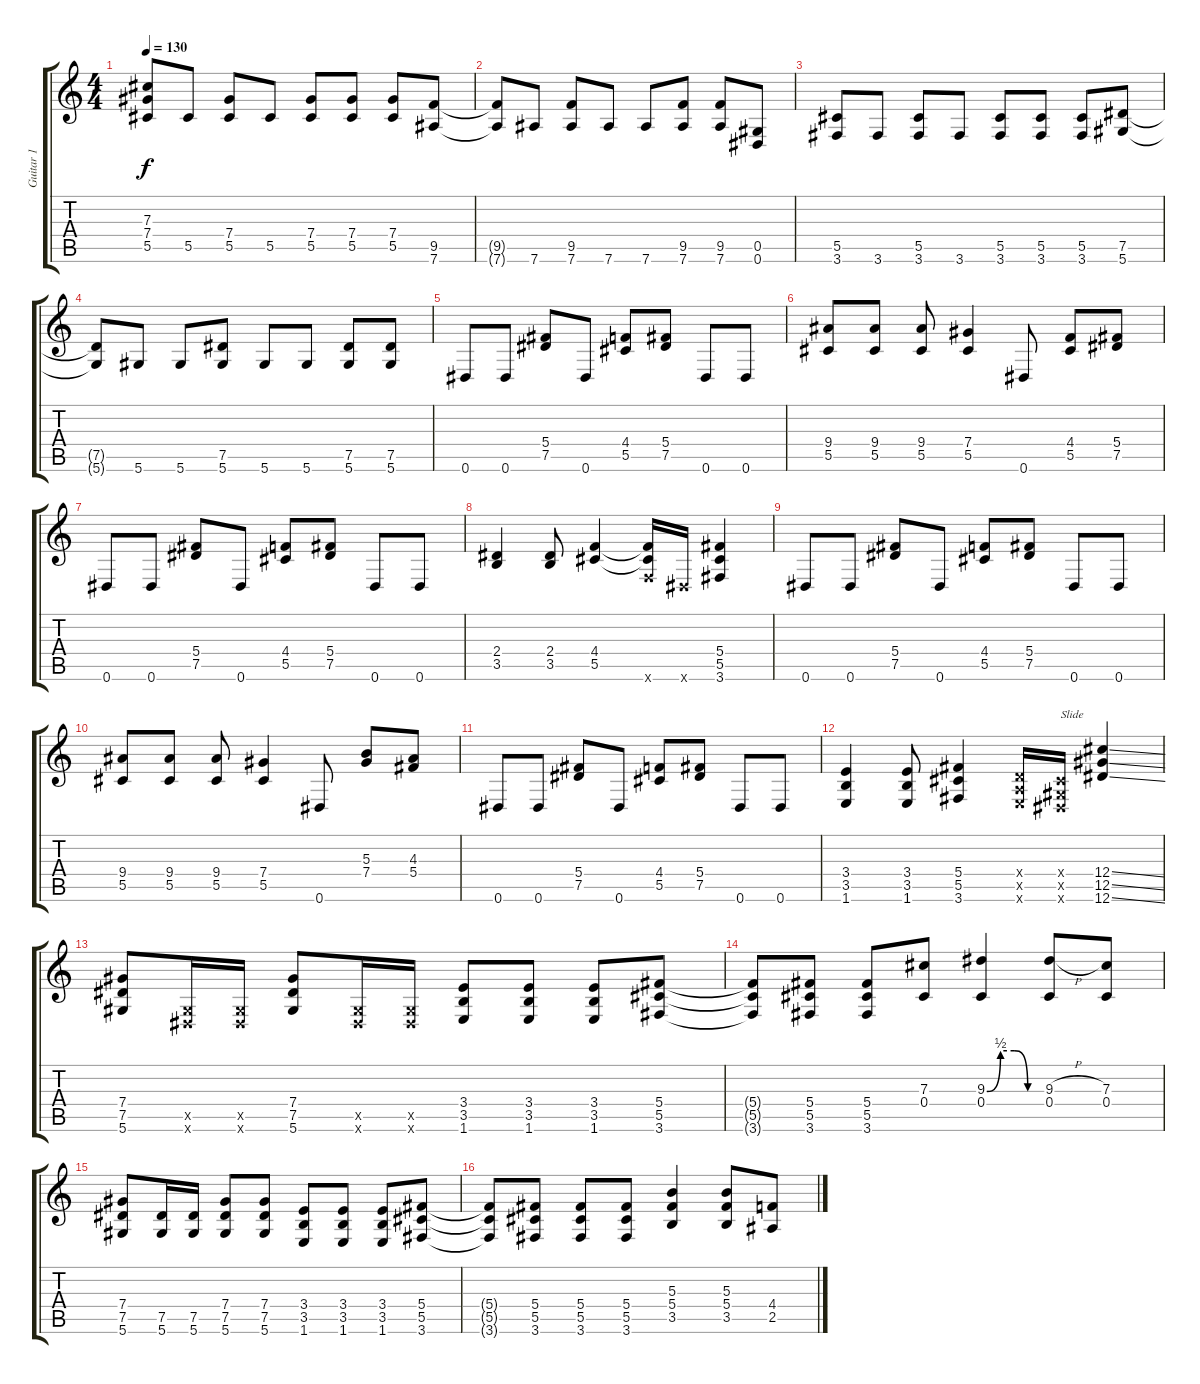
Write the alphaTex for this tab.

\track ("Guitar 1" "Guitar 1") {instrument distortionguitar}
\staff {score tabs}
\tuning (Eb4 Bb3 Gb3 Db3 Ab2 Eb2) {hide}
\ts (4 4)
\tempo 130
\clef g2
\ks c
(7.3 7.4 5.5).8{dy f} 5.5.8 (7.4 5.5).8 5.5.8 (7.4 5.5).8 (7.4 5.5).8 (7.4 5.5).8 (9.5 7.6).8 |
(9.5{t} 7.6{t}).8 7.6.8 (9.5 7.6).8 7.6.8 7.6.8 (9.5 7.6).8 (9.5 7.6).8 (0.5 0.6).8 |
(5.5 3.6).8 3.6.8 (5.5 3.6).8 3.6.8 (5.5 3.6).8 (5.5 3.6).8 (5.5 3.6).8 (7.5 5.6).8 |
(7.5{t} 5.6{t}).8 5.6.8 5.6.8 (7.5 5.6).8 5.6.8 5.6.8 (7.5 5.6).8 (7.5 5.6).8 |
0.6.8 0.6.8 (5.4 7.5).8 0.6.8 (4.4 5.5).8 (5.4 7.5).8 0.6.8 0.6.8 |
(9.4 5.5).8 (9.4 5.5).8 (9.4 5.5).8 (7.4 5.5).4 0.6.8 (4.4 5.5).8 (5.4 7.5).8 |
0.6.8 0.6.8 (5.4 7.5).8 0.6.8 (4.4 5.5).8 (5.4 7.5).8 0.6.8 0.6.8 |
(2.4 3.5).4 (2.4 3.5).8 (4.4 5.5).4 (4.4{t} 5.5{t} 2.6{x}).16 0.6{x}.16 (5.4 5.5 3.6).4 |
0.6.8 0.6.8 (5.4 7.5).8 0.6.8 (4.4 5.5).8 (5.4 7.5).8 0.6.8 0.6.8 |
(9.4 5.5).8 (9.4 5.5).8 (9.4 5.5).8 (7.4 5.5).4 0.6.8 (5.3 7.4).8 (4.3 5.4).8 |
0.6.8 0.6.8 (5.4 7.5).8 0.6.8 (4.4 5.5).8 (5.4 7.5).8 0.6.8 0.6.8 |
(3.4 3.5 1.6).4 (3.4 3.5 1.6).8 (5.4 5.5 3.6).4 (1.4{x} 1.5{x} 1.6{x}).16 (0.4{x} 0.5{x} 0.6{x}).16{txt "Slide"} (12.4{ss} 12.5{ss} 12.6{ss}).4 |
(7.4 7.5 5.6).8 (0.5{x} 0.6{x}).16 (0.5{x} 0.6{x}).16 (7.4 7.5 5.6).8 (0.5{x} 0.6{x}).16 (0.5{x} 0.6{x}).16 (3.4 3.5 1.6).8 (3.4 3.5 1.6).8 (3.4 3.5 1.6).8 (5.4 5.5 3.6).8 |
(5.4{t} 5.5{t} 3.6{t}).8 (5.4 5.5 3.6).8 (5.4 5.5 3.6).8 (7.3 0.4).8 (9.3{be (custom 0 0 15 2 30 2 45 0 60 0)} 0.4).4 (9.3{h} 0.4).8 (7.3 0.4).8 |
(7.4 7.5 5.6).8 (7.5 5.6).16 (7.5 5.6).16 (7.4 7.5 5.6).8 (7.4 7.5 5.6).8 (3.4 3.5 1.6).8 (3.4 3.5 1.6).8 (3.4 3.5 1.6).8 (5.4 5.5 3.6).8 |
(5.4{t} 5.5{t} 3.6{t}).8 (5.4 5.5 3.6).8 (5.4 5.5 3.6).8 (5.4 5.5 3.6).8 (5.3 5.4 3.5).4 (5.3 5.4 3.5).8 (4.4 2.5).8
